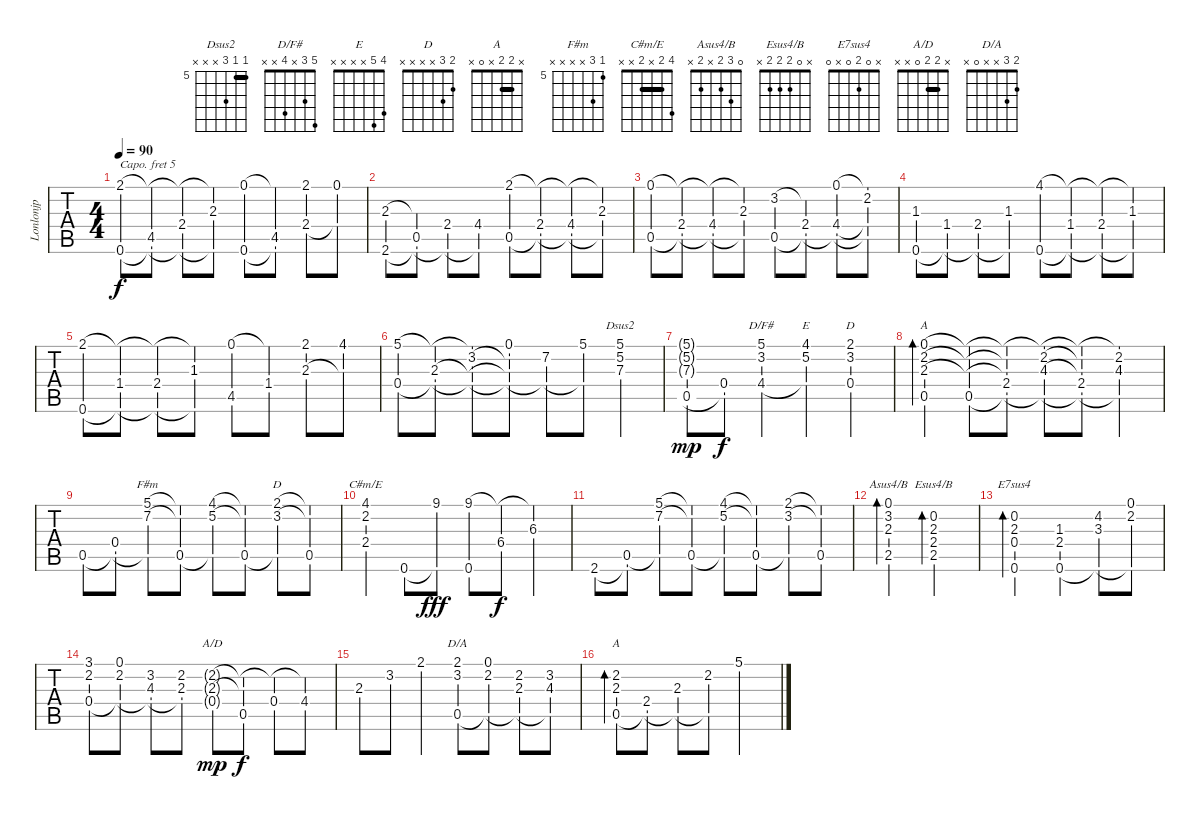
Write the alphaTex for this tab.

\track ("Lonlonjp" "Lonlonjp") {instrument acousticguitarnylon}
\staff {tabs}
\capo 5
\tuning (E4 B3 G3 D3 A2 E2) {hide}
\chord ("Dsus2" 5 5 7 x x x) {firstfret 5 barre 5}
\chord ("D/F#" 5 3 x 4 x x)
\chord ("E" 4 5 x x x x)
\chord ("D" 2 3 x 0 x x)
\chord ("A" 0 2 2 x 0 x)
\chord ("F#m" 5 7 x x x x) {firstfret 5}
\chord ("D" 2 3 x x x x)
\chord ("C#m/E" 4 2 x 2 x x) {barre 2}
\chord ("Asus4/B" 0 3 2 x 2 x)
\chord ("Esus4/B" x 0 2 2 2 x)
\chord ("E7sus4" x 0 2 0 x 0)
\chord ("A/D" x 2 2 0 x x) {barre 2}
\chord ("D/A" 2 3 x x 0 x)
\chord ("A" x 2 2 x 0 x) {barre 2}
\ts (4 4)
\tempo 90
\clef g2
\ks c
(2.1 0.6).8{dy f} (2.1{t} 4.5 0.6{t}).8 (2.1{t} 2.4 0.6{t}).8 (2.1{t} 2.3 0.6{t}).8 (0.1 0.6).8 (0.1{t} 4.5 0.6{t}).8 (2.1 2.4).8 (0.1 2.4{t}).8 |
(2.3 2.6).8 (2.3{t} 0.5 2.6{t}).8 (2.4 2.6{t}).8 (4.4 2.6{t}).8 (2.1 0.5).8 (2.1{t} 2.4 0.5{t}).8 (2.1{t} 4.4 0.5{t}).8 (2.1{t} 2.3 0.5{t}).8 |
(0.1 0.5).8 (0.1{t} 2.4 0.5{t}).8 (0.1{t} 4.4 0.5{t}).8 (0.1{t} 2.3 0.5{t}).8 (3.2 0.5).8 (3.2{t} 2.4 0.5{t}).8 (0.1 4.4 0.5{t}).8 (0.1{t} 2.2 4.4{t} 0.5{t}).8 |
(1.3 0.6).8 (1.4 0.6{t}).8 (2.4 0.6{t}).8 (1.3 0.6{t}).8 (4.1 0.6).8 (4.1{t} 1.4 0.6{t}).8 (4.1{t} 2.4 0.6{t}).8 (4.1{t} 1.3 0.6{t}).8 |
(2.1 0.6).8 (2.1{t} 1.4 0.6{t}).8 (2.1{t} 2.4 0.6{t}).8 (2.1{t} 1.3 0.6{t}).8 (0.1 4.5).8 (0.1{t} 1.4).8 (2.1 2.3).8 (4.1 2.3{t}).8 |
(5.1 0.4).8 (5.1{t} 2.3 0.4{t}).8 (5.1{t} 3.2 2.3{t} 0.4{t}).8 (0.1 3.2{t} 2.3{t} 0.4{t}).8 (7.2 0.4{t}).8 (5.1 0.4{t}).8 (5.1 5.2 7.3).4{ch "Dsus2"} |
(5.1{g} 5.2{g} 7.3{g} 0.5).8{dy mp} (0.4 0.5{t}).8{dy f} (5.1 3.2 4.4).4{ch "D/F#"} (4.1 5.2 4.4{t}).4{ch "E"} (2.1 3.2 0.4).4{ch "D"} |
(0.1 2.2 2.3 0.5).4{bd 30 ch "A"} (0.1{t} 2.2{t} 2.3{t} 0.5).8 (0.1{t} 2.2{t} 2.3{t} 2.4 0.5{t}).8 (0.1{t} 2.2 4.3 0.5{t}).8 (0.1{t} 2.2{t} 4.3{t} 2.4 0.5{t}).8 (0.1{t} 2.2 4.3 0.5{t}).4 |
0.5.8 (0.4 0.5{t}).8 (5.1 7.2 0.5{t}).8{ch "F#m"} (5.1{t} 7.2{t} 0.5).8 (4.1 5.2 0.5{t}).8 (4.1{t} 5.2{t} 0.5).8 (2.1 3.2 0.5{t}).8{ch "D"} (2.1{t} 3.2{t} 0.5).8 |
(4.1 2.2 2.4).4{ch "C#m/E"} 0.6.8 (9.1{hac} 0.6{t}).8{dy fff} (9.1{hac} 0.6{hac}).8 (9.1{t} 6.4).8{dy f} (9.1{t} 6.3).4 |
2.6.8 (0.5 2.6{t}).8 (5.1 7.2 0.5{t}).8 (5.1{t} 7.2{t} 0.5).8 (4.1 5.2 0.5{t}).8 (4.1{t} 5.2{t} 0.5).8 (2.1 3.2 0.5{t}).8 (2.1{t} 3.2{t} 0.5).8 |
(0.1 3.2 2.3 2.5).2{bd 30 ch "Asus4/B"} (0.2 2.3 2.4 2.5).2{bd 30 ch "Esus4/B"} |
(0.2 2.3 0.4 0.6).2{bd 30 ch "E7sus4"} (1.3 2.4 0.6).4 (4.2 3.3 0.6{t}).8 (0.1 2.2 0.6{t}).8 |
(3.1 2.2 0.4).8 (0.1 2.2 0.4{t}).8 (3.2 4.3 0.4{t}).8 (2.2 2.3 0.4{t}).8 (2.2{g} 2.3{g} 0.4{g}).8{ch "A/D" dy mp} (2.2{t} 2.3{t} 0.5).8{dy f} (2.2{t} 0.4).8 (2.2{t} 4.4).8 |
2.3.8 3.2.8 2.1.4 (2.1 3.2 0.5).8{ch "D/A"} (0.1 2.2 0.5{t}).8 (2.2 2.3 0.5{t}).8 (3.2 4.3 0.5{t}).8 |
(2.2 2.3 0.5).8{bd 30 ch "A"} (2.4 0.5{t}).8 (2.3 0.5{t}).8 (2.2 0.5{t}).8 5.1.2
